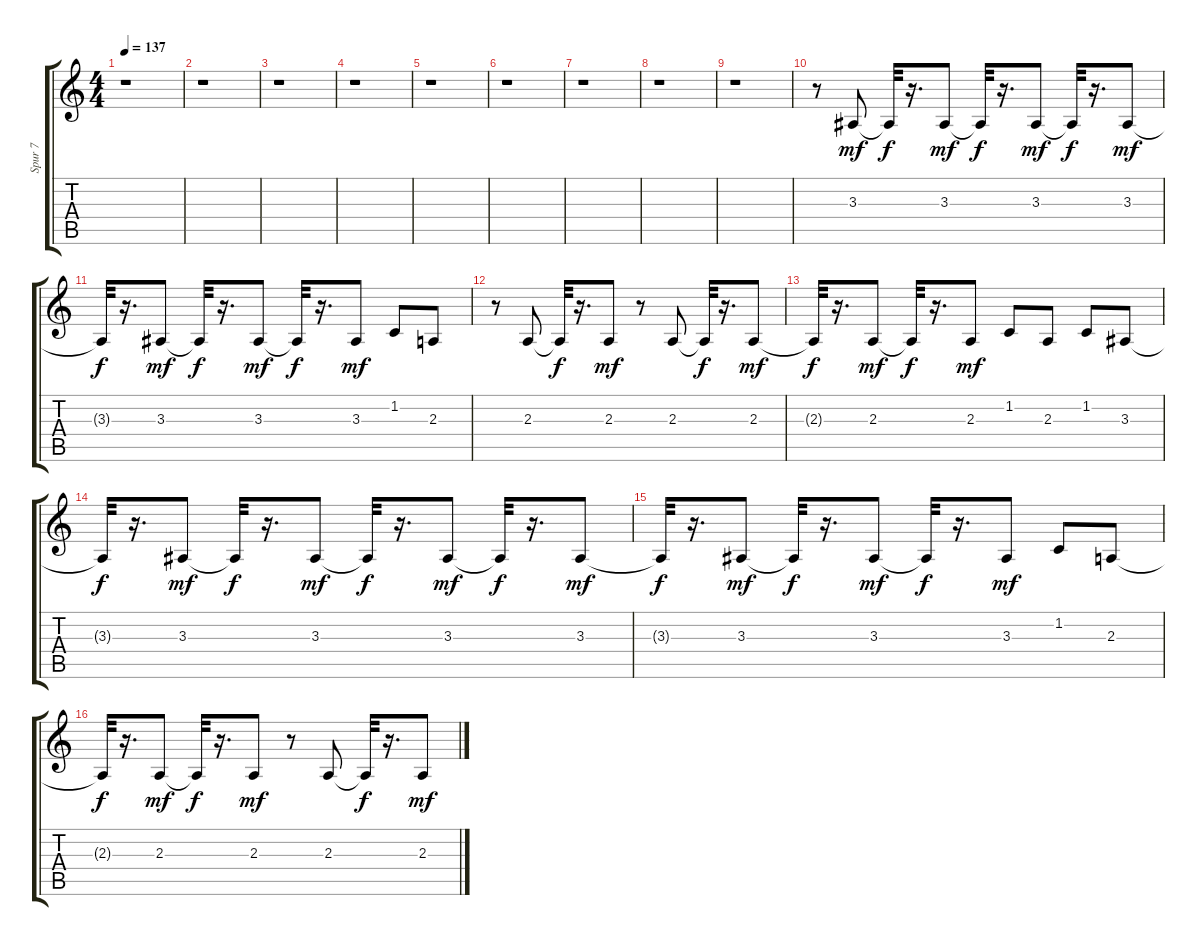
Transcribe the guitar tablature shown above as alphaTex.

\track ("Spur 7" "Spur 7") {instrument rockorgan}
\staff {score tabs}
\tuning (E4 B3 G3 D3 A2 E2) {hide}
\ts (4 4)
\tempo 137
\clef g2
\ks c
r.1{dy mf} |
r.1 |
r.1 |
r.1 |
r.1 |
r.1 |
r.1 |
r.1 |
r.1 |
r.8 3.3.8 3.3{t}.32{dy f} r.16{d} 3.3.8{dy mf} 3.3{t}.32{dy f} r.16{d} 3.3.8{dy mf} 3.3{t}.32{dy f} r.16{d} 3.3.8{dy mf} |
3.3{t}.32{dy f} r.16{d} 3.3.8{dy mf} 3.3{t}.32{dy f} r.16{d} 3.3.8{dy mf} 3.3{t}.32{dy f} r.16{d} 3.3.8{dy mf} 1.2.8 2.3.8 |
r.8 2.3.8 2.3{t}.32{dy f} r.16{d} 2.3.8{dy mf} r.8 2.3.8 2.3{t}.32{dy f} r.16{d} 2.3.8{dy mf} |
2.3{t}.32{dy f} r.16{d} 2.3.8{dy mf} 2.3{t}.32{dy f} r.16{d} 2.3.8{dy mf} 1.2.8 2.3.8 1.2.8 3.3.8 |
3.3{t}.32{dy f} r.16{d} 3.3.8{dy mf} 3.3{t}.32{dy f} r.16{d} 3.3.8{dy mf} 3.3{t}.32{dy f} r.16{d} 3.3.8{dy mf} 3.3{t}.32{dy f} r.16{d} 3.3.8{dy mf} |
3.3{t}.32{dy f} r.16{d} 3.3.8{dy mf} 3.3{t}.32{dy f} r.16{d} 3.3.8{dy mf} 3.3{t}.32{dy f} r.16{d} 3.3.8{dy mf} 1.2.8 2.3.8 |
2.3{t}.32{dy f} r.16{d} 2.3.8{dy mf} 2.3{t}.32{dy f} r.16{d} 2.3.8{dy mf} r.8 2.3.8 2.3{t}.32{dy f} r.16{d} 2.3.8{dy mf}
